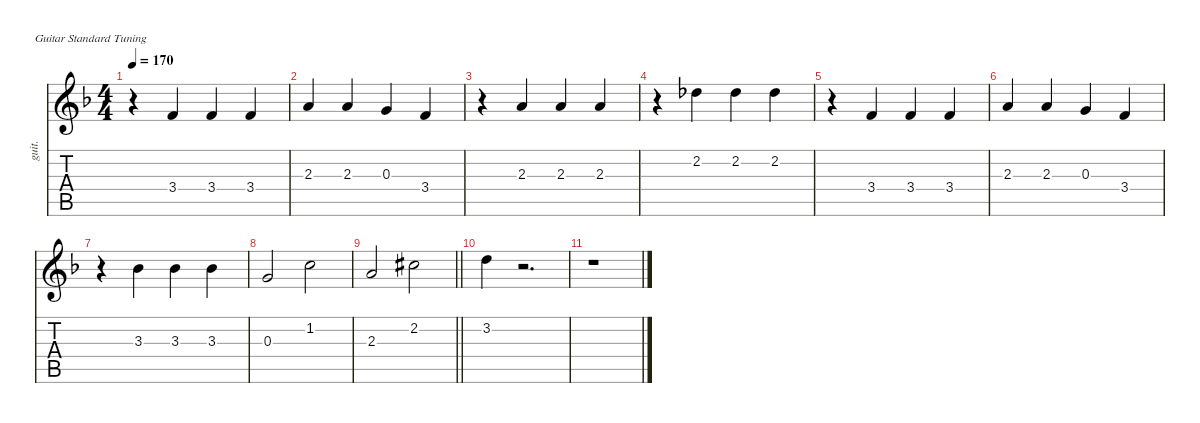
\defaultSystemsLayout 4
\hideDynamics
\bracketExtendMode nobrackets
\otherSystemsTrackNameOrientation horizontal
\track ("Guitar" "guit. ") {defaultSystemsLayout 4 instrument panflute}
\staff {score tabs}
\tuning (E4 B3 G3 D3 A2 E2)
\displaytranspose 12
\ts (4 4)
\tempo 170
\clef g2
\ks dminor
r.4{dy f beam Down} 3.4{acc forcenatural}.4{beam Up} 3.4{acc forcenatural}.4{beam Up} 3.4{acc forcenatural}.4{beam Up} |
2.3{acc forcenatural}.4{beam Up} 2.3{acc forcenatural}.4{beam Up} 0.3{acc forcenatural}.4{beam Up} 3.4{acc forcenatural}.4{beam Up} |
r.4{beam Down} 2.3{acc forcenatural}.4{beam Up} 2.3{acc forcenatural}.4{beam Up} 2.3{acc forcenatural}.4{beam Up} |
r.4{beam Down} 2.2{acc b}.4{beam Down} 2.2{acc b}.4{beam Down} 2.2{acc b}.4{beam Down} |
r.4{beam Down} 3.4{acc forcenatural}.4{beam Up} 3.4{acc forcenatural}.4{beam Up} 3.4{acc forcenatural}.4{beam Up} |
2.3{acc forcenatural}.4{beam Up} 2.3{acc forcenatural}.4{beam Up} 0.3{acc forcenatural}.4{beam Up} 3.4{acc forcenatural}.4{beam Up} |
r.4{beam Down} 3.3{acc b}.4{beam Down} 3.3{acc b}.4{beam Down} 3.3{acc b}.4{beam Down} |
0.3{acc forcenatural}.2{beam Up} 1.2{acc forcenatural}.2{beam Down} |
\barLineRight lightlight
2.3{acc forcenatural}.2{beam Up} 2.2{acc #}.2{beam Down} |
\section ("" "")
3.2{acc forcenatural}.4{beam Down} r.2{d beam Down} |
r.1{beam Down}
